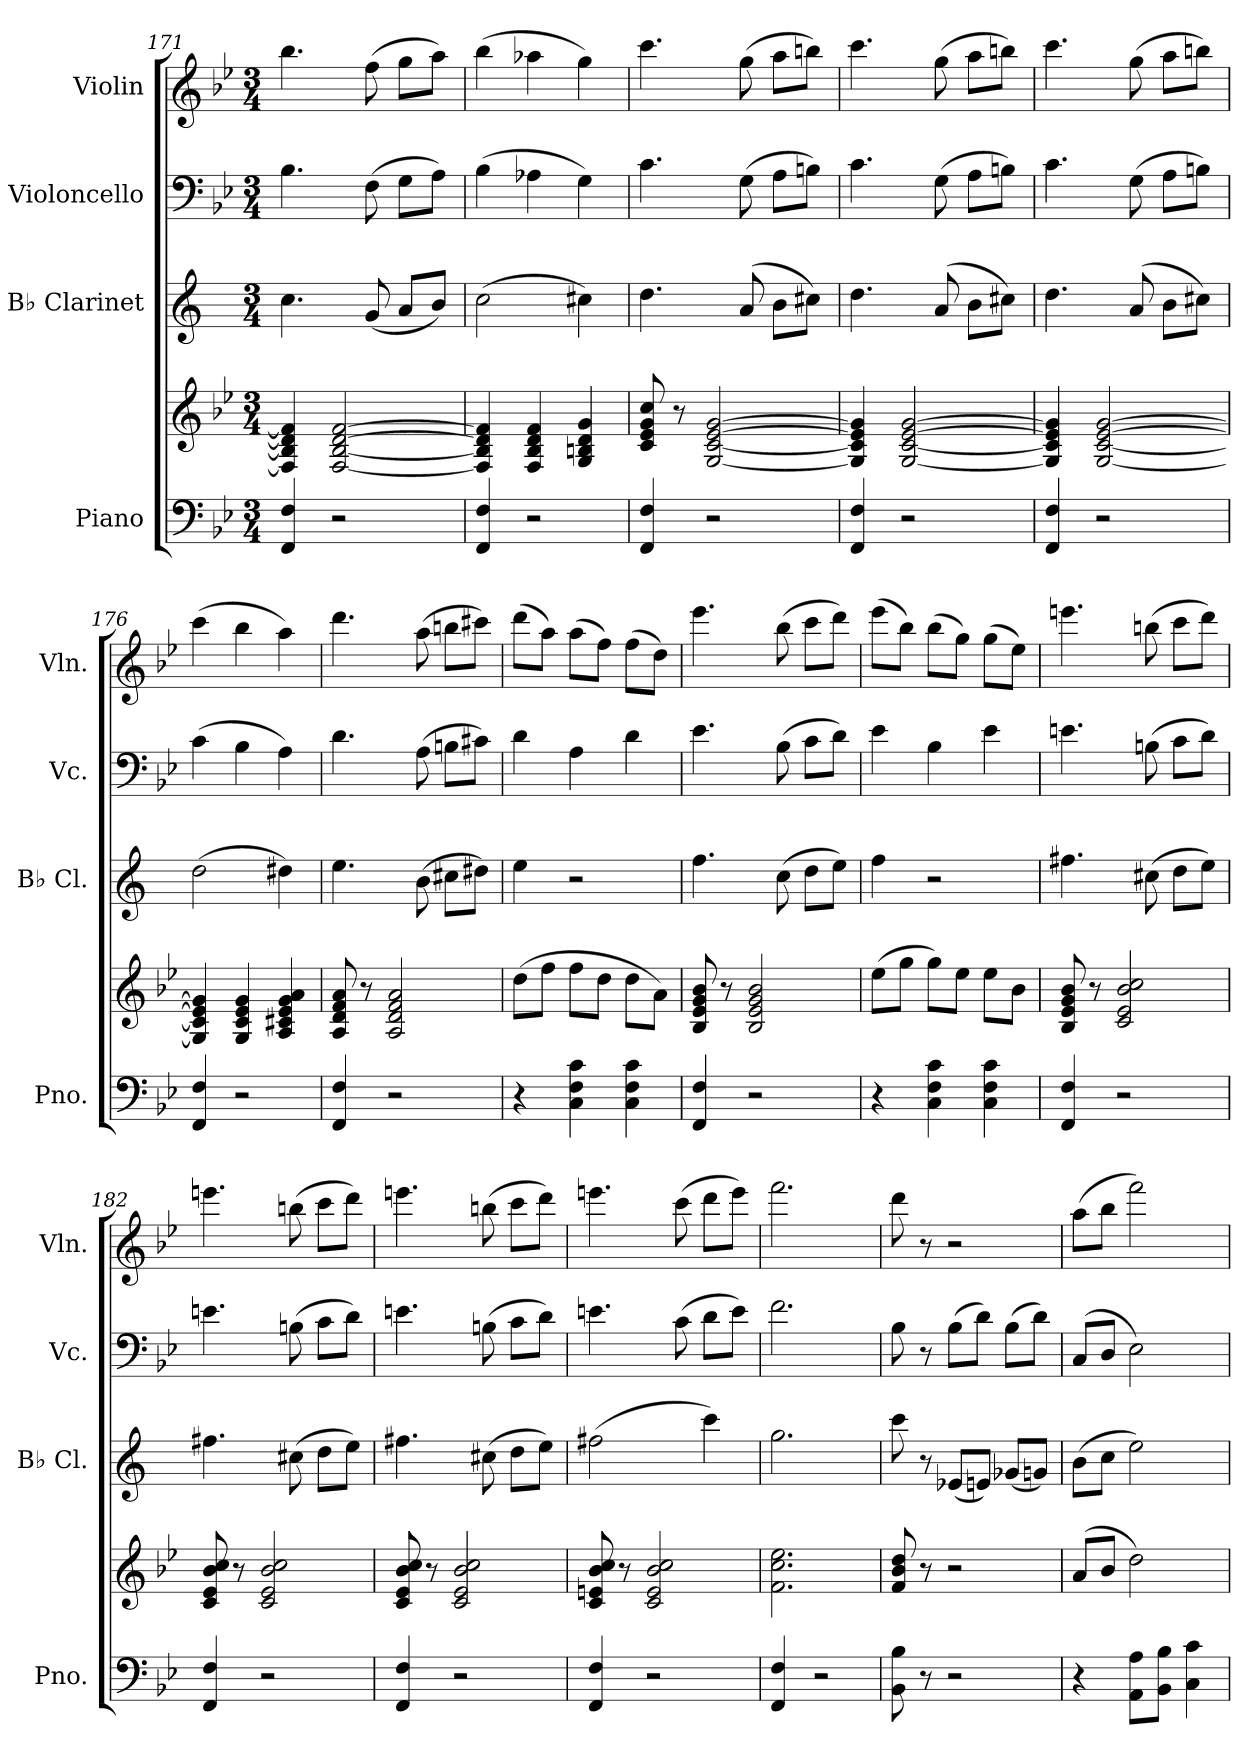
**kern	**kern	**kern	**kern	**kern
*part4	*part4	*part3	*part2	*part1
*staff5	*staff4	*staff3	*staff2	*staff1
*I"Piano	*	*I"B♭ Clarinet	*I"Violoncello	*I"Violin
*I'Pno.	*	*I'B♭ Cl.	*I'Vc.	*I'Vln.
*clefF4	*clefG2	*clefG2	*clefF4	*clefG2
*	*	*ITrd1c2	*	*
*k[b-e-]	*k[b-e-]	*k[b-e-]	*k[b-e-]	*k[b-e-]
*M3/4	*M3/4	*M3/4	*M3/4	*M3/4
=171	=171	=171	=171	=171
4FF/ 4F/	4F/] 4B-/] 4d/] 4f/]	4.b-\	4.B-\	4.bb-\
2r	[2F/ [2B-/ [2d/ [2f/	.	.	.
.	.	(8f/	(8F\	(8ff\
.	.	8g/L	8G\L	8gg\L
.	.	8a/J)	8A\J)	8aa\J)
=172	=172	=172	=172	=172
4FF/ 4F/	4F/] 4B-/] 4d/] 4f/]	(2b-\	(4B-\	(4bb-\
2r	4F/ 4B-/ 4d/ 4f/	.	4A-X\	4aa-X\
.	4G/ 4Bn/ 4d/ 4g/	4bn\)	4G\)	4gg\)
!!LO:PB:g=z
=173	=173	=173	=173	=173
4FF/ 4F/	8c/ 8e-/ 8g/ 8cc/	4.cc\	4.c\	4.ccc\
.	8r	.	.	.
2r	[2G/ [2c/ [2e-/ [2g/	.	.	.
.	.	(8g/	(8G\	(8gg\
.	.	8a\L	8A\L	8aa\L
.	.	8bn\J)	8Bn\J)	8bbn\J)
=174	=174	=174	=174	=174
4FF/ 4F/	4G/] 4c/] 4e-/] 4g/]	4.cc\	4.c\	4.ccc\
2r	[2G/ [2c/ [2e-/ [2g/	.	.	.
.	.	(8g/	(8G\	(8gg\
.	.	8a\L	8A\L	8aa\L
.	.	8bn\J)	8Bn\J)	8bbn\J)
=175	=175	=175	=175	=175
4FF/ 4F/	4G/] 4c/] 4e-/] 4g/]	4.cc\	4.c\	4.ccc\
2r	[2G/ [2c/ [2e-/ [2g/	.	.	.
.	.	(8g/	(8G\	(8gg\
.	.	8a\L	8A\L	8aa\L
.	.	8bn\J)	8Bn\J)	8bbn\J)
=176	=176	=176	=176	=176
4FF/ 4F/	4G/] 4c/] 4e-/] 4g/]	(2cc\	(4c\	(4ccc\
2r	4G/ 4c/ 4e-/ 4g/	.	4B-\	4bb-\
.	4A/ 4c#X/ 4e-/ 4g/ 4a/	4cc#X\)	4A\)	4aa\)
=177	=177	=177	=177	=177
4FF/ 4F/	8A/ 8d/ 8f/ 8a/	4.dd\	4.d\	4.ddd\
.	8r	.	.	.
2r	2A/ 2d/ 2f/ 2a/	.	.	.
.	.	(8a\	(8A\	(8aa\
.	.	8bn\L	8Bn\L	8bbn\L
.	.	8cc#X\J)	8c#X\J)	8ccc#X\J)
=178	=178	=178	=178	=178
4r	(8dd\L	4dd\	4d\	(8ddd\L
.	8ff\J	.	.	8aa\J)
4C\ 4F\ 4c\	8ff\L	2r	4A\	(8aa\L
.	8dd\J	.	.	8ff\J)
4C\ 4F\ 4c\	8dd\L	.	4d\	(8ff\L
.	8a\J)	.	.	8dd\J)
!!LO:LB:g=z
=179	=179	=179	=179	=179
4FF/ 4F/	8B-/ 8e-/ 8g/ 8b-/	4.ee-\	4.e-\	4.eee-\
.	8r	.	.	.
2r	2B-/ 2e-/ 2g/ 2b-/	.	.	.
.	.	(8b-\	(8B-\	(8bb-\
.	.	8cc\L	8c\L	8ccc\L
.	.	8dd\J)	8d\J)	8ddd\J)
=180	=180	=180	=180	=180
4r	(8ee-\L	4ee-\	4e-\	(8eee-\L
.	8gg\J	.	.	8bb-\J)
4C\ 4F\ 4c\	8gg\L)	2r	4B-\	(8bb-\L
.	8ee-\J	.	.	8gg\J)
4C\ 4F\ 4c\	8ee-\L	.	4e-\	(8gg\L
.	8b-\J	.	.	8ee-\J)
=181	=181	=181	=181	=181
4FF/ 4F/	8B-/ 8e-/ 8g/ 8b-/	4.een\	4.en\	4.eeen\
.	8r	.	.	.
2r	2c/ 2e-/ 2b-/ 2cc/	.	.	.
.	.	(8bn\	(8Bn\	(8bbn\
.	.	8cc\L	8c\L	8ccc\L
.	.	8dd\J)	8d\J)	8ddd\J)
=182	=182	=182	=182	=182
4FF/ 4F/	8c/ 8e-/ 8b-/ 8cc/	4.een\	4.en\	4.eeen\
.	8r	.	.	.
2r	2c/ 2e-/ 2b-/ 2cc/	.	.	.
.	.	(8bn\	(8Bn\	(8bbn\
.	.	8cc\L	8c\L	8ccc\L
.	.	8dd\J)	8d\J)	8ddd\J)
=183	=183	=183	=183	=183
4FF/ 4F/	8c/ 8e-/ 8b-/ 8cc/	4.een\	4.en\	4.eeen\
.	8r	.	.	.
2r	2c/ 2e-/ 2b-/ 2cc/	.	.	.
.	.	(8bn\	(8Bn\	(8bbn\
.	.	8cc\L	8c\L	8ccc\L
.	.	8dd\J)	8d\J)	8ddd\J)
=184	=184	=184	=184	=184
4FF/ 4F/	8c/ 8en/ 8b-/ 8cc/	(2een\	4.en\	4.eeen\
.	8r	.	.	.
2r	2c/ 2e/ 2b-/ 2cc/	.	.	.
.	.	.	(8c\	(8ccc\
.	.	4bb-\)	8d\L	8ddd\L
.	.	.	8e\J)	8eee\J)
!!LO:PB:g=z
=185	=185	=185	=185	=185
4FF/ 4F/	2.f\ 2.cc\ 2.ee-\	2.ff\	2.f\	2.fff\
2r	.	.	.	.
=186	=186	=186	=186	=186
8BB-\ 8B-\	8f/ 8b-/ 8dd/	8bb-\	8B-\	8ddd\
8r	8r	8r	8r	8r
2r	2r	(8d-X/L	(8B-\L	2r
.	.	8dn/J)	8d\J)	.
.	.	(8f-X/L	(8B-\L	.
.	.	8fn/J)	8d\J)	.
=187	=187	=187	=187	=187
4r	(8a/L	(8a\L	(8C/L	(8aa\L
.	8b-/J	8b-\J	8D/J	8bb-\J
8AA\ 8A\L	2dd\)	2dd\)	2E-\)	2fff\)
8BB-\ 8B-\J	.	.	.	.
4C\ 4c\	.	.	.	.
=	=	=	=	=
*-	*-	*-	*-	*-
